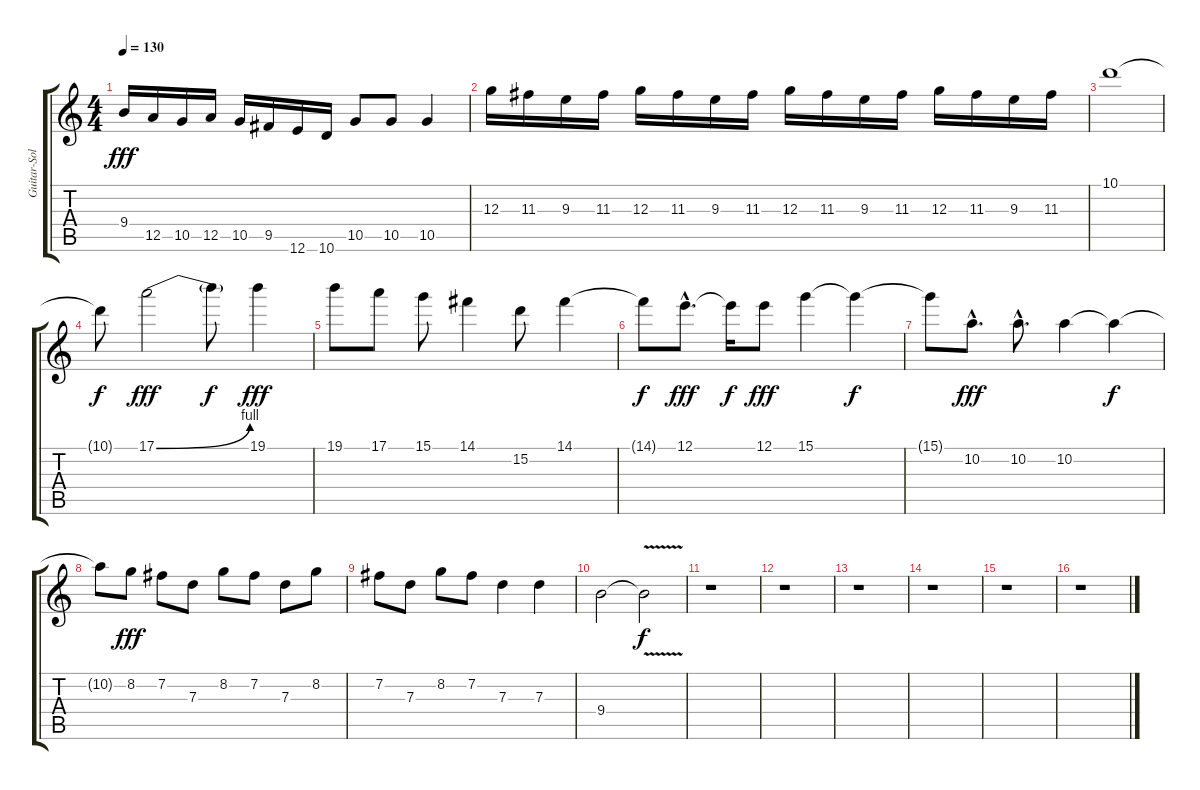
\track ("Guitar-Solo" "Guitar-Sol") {instrument distortionguitar}
\staff {score tabs}
\tuning (E4 B3 G3 D3 A2 E2) {hide}
\ts (4 4)
\tempo 130
\clef g2
\ks c
9.4.16{dy fff} 12.5.16 10.5.16 12.5.16 10.5.16 9.5.16 12.6.16 10.6.16 10.5.8 10.5.8 10.5.4 |
12.3.16 11.3.16 9.3.16 11.3.16 12.3.16 11.3.16 9.3.16 11.3.16 12.3.16 11.3.16 9.3.16 11.3.16 12.3.16 11.3.16 9.3.16 11.3.16 |
10.1.1 |
10.1{t}.8{dy f} 17.1{be (bend 0 0 60 4)}.2{dy fff} 17.1{t}.8{dy f} 19.1.4{dy fff} |
19.1.8 17.1.8 15.1.8 14.1.4 15.2.8 14.1.4 |
14.1{t}.8{dy f} 12.1{hac}.8{d dy fff} 12.1{t}.16{dy f} 12.1.8{dy fff} 15.1.4 15.1{t}.4{dy f} |
15.1{t}.8 10.2{hac}.8{d dy fff} 10.2{hac}.8{d} 10.2.4 10.2{t}.4{dy f} |
10.2{t}.8 8.2.8{dy fff} 7.2.8 7.3.8 8.2.8 7.2.8 7.3.8 8.2.8 |
7.2.8 7.3.8 8.2.8 7.2.8 7.3.4 7.3.4 |
9.4.2 9.4{v t}.2{dy f} |
r.1 |
r.1 |
r.1 |
r.1 |
r.1 |
r.1
